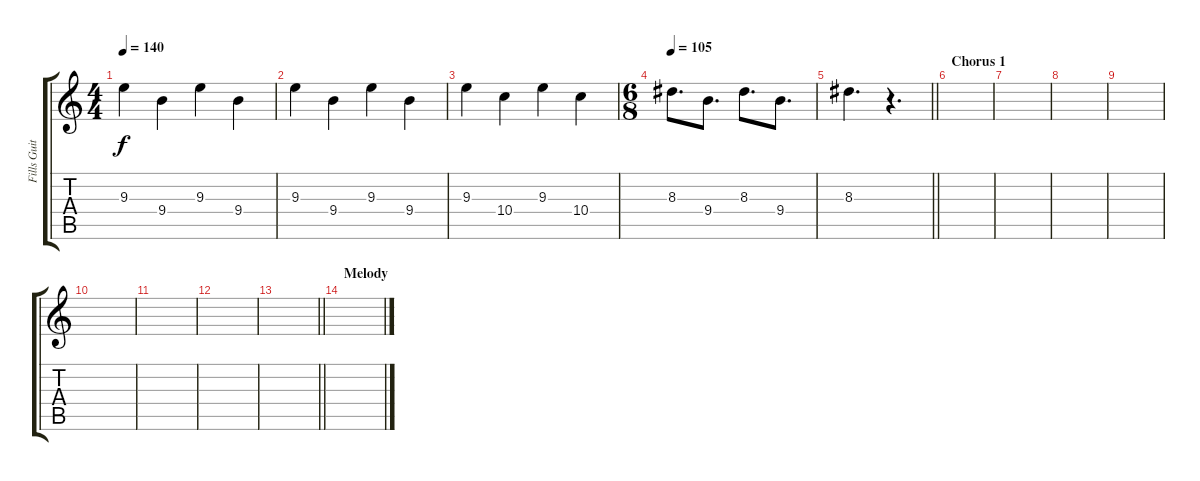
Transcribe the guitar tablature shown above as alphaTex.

\track ("Fills Guitar" "Fills Guit") {instrument distortionguitar}
\staff {score tabs}
\tuning (E4 B3 G3 D3 A2 E2) {hide}
\ts (4 4)
\tempo 140
\clef g2
\ks c
9.3.4{dy f} 9.4.4 9.3.4 9.4.4 |
9.3.4 9.4.4 9.3.4 9.4.4 |
9.3.4 10.4.4 9.3.4 10.4.4 |
\ts (6 8)
\tempo 105
8.3.8{d} 9.4.8{d} 8.3.8{d} 9.4.8{d} |
\barLineRight lightlight
8.3.4{d} r.4{d} |
\section ("" "Chorus 1")
|
|
|
|
|
|
|
\barLineRight lightlight
|
\section ("" "Melody")
